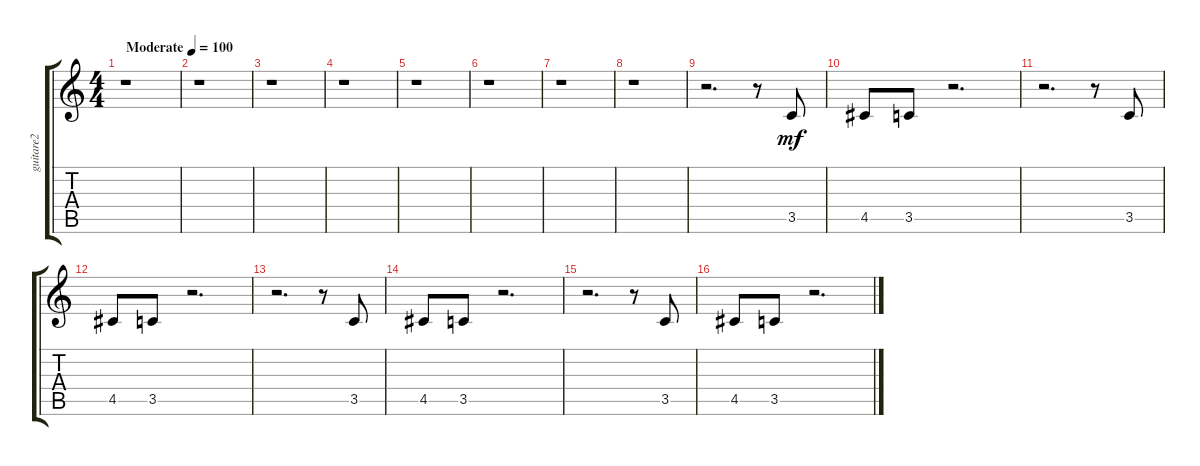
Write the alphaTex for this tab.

\track ("guitare2" "guitare2") {instrument electricguitarmuted}
\staff {score tabs}
\tuning (E4 B3 G3 D3 A2 E2) {hide}
\ts (4 4)
\tempo (100 "Moderate")
\clef g2
\ks c
r.1{dy mf instrument electricguitarmuted} |
r.1 |
r.1 |
r.1 |
r.1 |
r.1 |
r.1 |
r.1 |
r.2{d} r.8 3.5.8 |
4.5.8 3.5.8 r.2{d} |
r.2{d} r.8 3.5.8 |
4.5.8 3.5.8 r.2{d} |
r.2{d} r.8 3.5.8 |
4.5.8 3.5.8 r.2{d} |
r.2{d} r.8 3.5.8 |
4.5.8 3.5.8 r.2{d}
